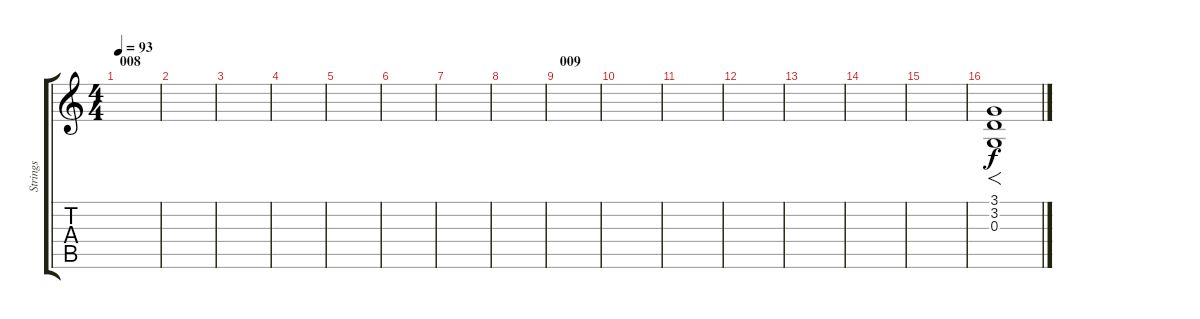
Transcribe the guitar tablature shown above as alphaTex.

\track ("Strings" "Strings") {instrument stringensemble1}
\staff {score tabs}
\tuning (E4 B3 G3 D3 A2 E2) {hide}
\ts (4 4)
\section ("" "008")
\tempo 93
\clef g2
\ks c
|
|
|
|
|
|
|
|
\section ("" "009")
|
|
|
|
|
|
|
(3.1 3.2 0.3).1{f}
